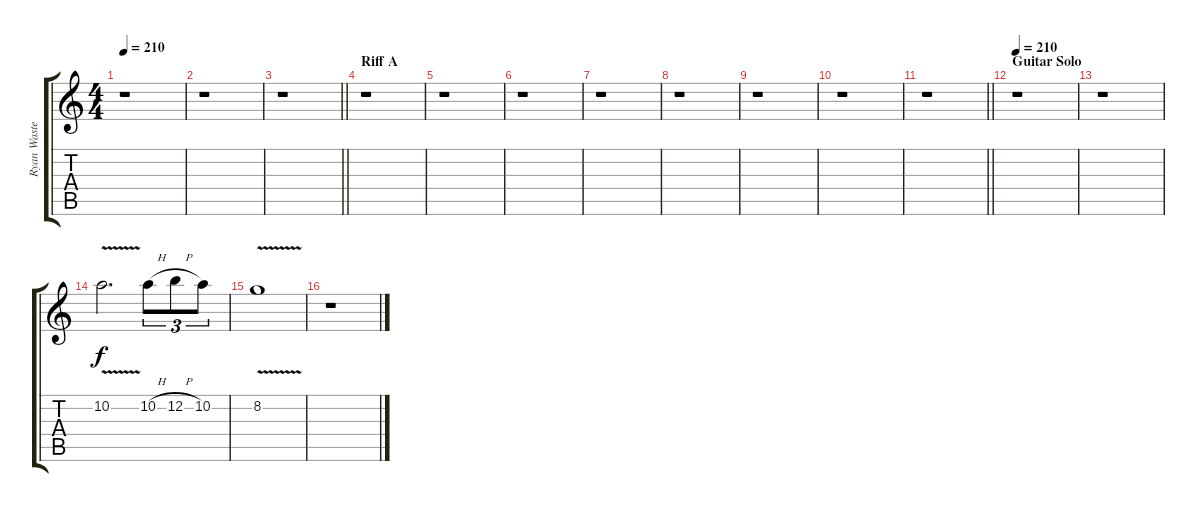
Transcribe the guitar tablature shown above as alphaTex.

\track ("Ryan Waste (Lead)" "Ryan Waste") {instrument overdrivenguitar}
\staff {score tabs}
\tuning (E4 B3 G3 D3 A2 E2) {hide}
\ts (4 4)
\tempo 210
\clef g2
\ks c
r.1{dy f} |
r.1 |
\barLineRight lightlight
r.1 |
\section ("" "Riff A")
r.1 |
r.1 |
r.1 |
r.1 |
r.1 |
r.1 |
r.1 |
\barLineRight lightlight
r.1 |
\section ("" "Guitar Solo")
\tempo 210
r.1 |
r.1 |
10.2{v}.2{d} 10.2{h}.8{tu (3 2)} 12.2{h}.8{tu (3 2)} 10.2.8{tu (3 2)} |
8.2{v}.1 |
r.1
